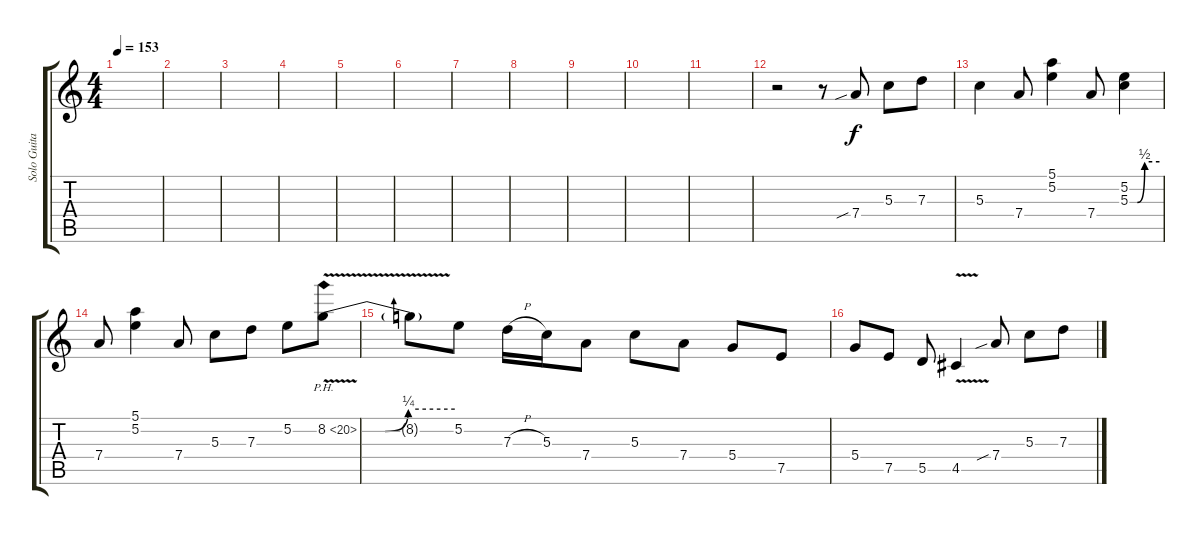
\track ("Solo Guitar" "Solo Guita") {instrument overdrivenguitar}
\staff {score tabs}
\tuning (E4 B3 G3 D3 A2 E2) {hide}
\ts (4 4)
\tempo 153
\clef g2
\ks c
|
|
|
|
|
|
|
|
|
|
|
r.2 r.8 7.4{sib}.8 5.3.8 7.3.8 |
5.3.4 7.4.8 (5.1 5.2).4 7.4.8 (5.2 5.3{be (custom 0 0 15 0 30 2 60 2)}).4 |
7.4.8 (5.1 5.2).4 7.4.8 5.3.8 7.3.8 5.2.8 8.2{be (custom 0 0 15 0 30 1 60 1) ph 12 v}.8 |
8.2{t}.8 5.2.8 7.3{h}.16 5.3.16 7.4.8 5.3.8 7.4.8 5.4.8 7.5.8 |
5.4.8 7.5.8 5.5.8 4.5{v}.4 7.4{sib}.8 5.3.8 7.3.8
